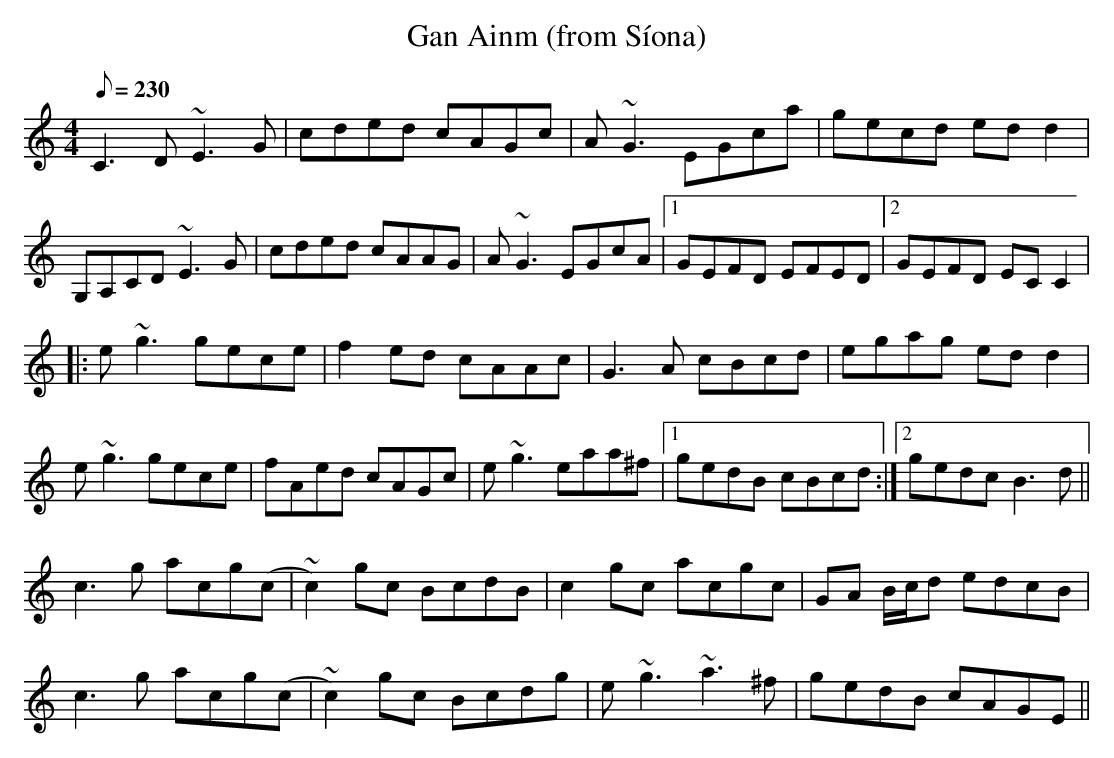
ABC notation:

X:1
T:Gan Ainm (from Síona)
M:4/4
L:1/8
Q:230
K:CMaj
C3D ~E3 G|cded cAGc|A~G3 EGca|gecd ed d2|
!G,A,CD ~E3 G|cded cAAG|A~G3 EGcA|1GEFD EFED|2GEFD EC C2|
!|:e ~g3 gece|f2 ed cAAc|G3 A cBcd|egag ed d2|
!e ~g3 gece|fAed cAGc|e ~g3 eaa^f|1gedB cBcd:|2gedc B3 d||
!c3 g acg(c|~c2) gc BcdB|c2 gc acgc|GA B/2c/2d edcB|
!c3 g acg(c|~c2) gc Bcdg|e~g3 ~a3^f|gedB cAGE||
